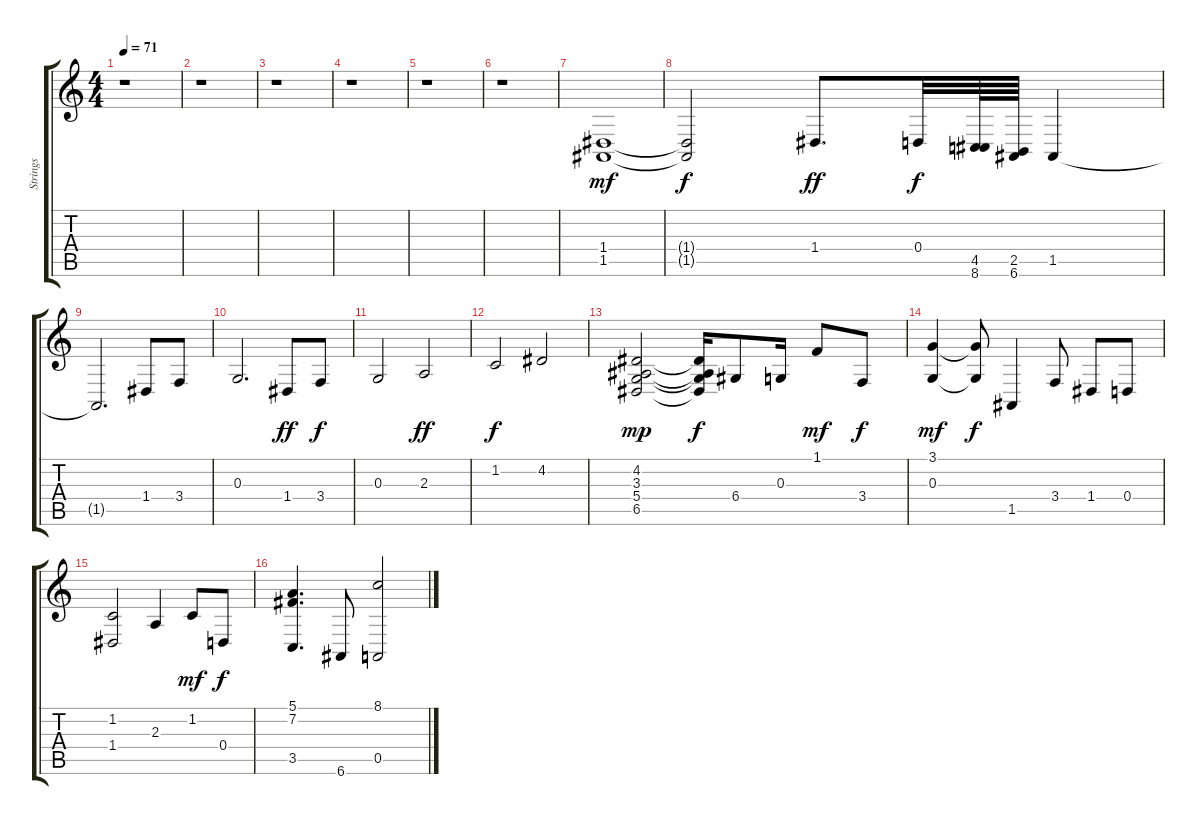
\track ("Strings" "Strings") {instrument stringensemble1}
\staff {score tabs}
\tuning (E4 B3 G3 D3 A2 E2) {hide}
\ts (4 4)
\tempo 71
\clef g2
\ks c
r.1{dy mf} |
r.1 |
r.1 |
r.1 |
r.1 |
r.1 |
(1.4 1.5).1 |
(1.4{t} 1.5{t}).2{dy f} 1.4.8{d dy ff} 0.4.32{dy f} (4.5 8.6).64 (2.5 6.6).64 1.5.4 |
1.5{t}.2{d} 1.4.8 3.4.8 |
0.3.2{d} 1.4.8{dy ff} 3.4.8{dy f} |
0.3.2 2.3.2{dy ff} |
1.2.2{dy f} 4.2.2 |
(4.2 3.3 5.4 6.5).2{dy mp} (4.2{t} 3.3{t} 5.4{t} 6.5{t}).16{dy f} 6.4.8 0.3.16 1.1.8{dy mf} 3.4.8{dy f} |
(3.1 0.3).4{dy mf} (3.1{t} 0.3{t}).8{dy f} 1.5.4 3.4.8 1.4.8 0.4.8 |
(1.2 1.4).2 2.3.4 1.2.8{dy mf} 0.4.8{dy f} |
(5.1 7.2 3.5).4{d} 6.6.8 (8.1 0.5).2
